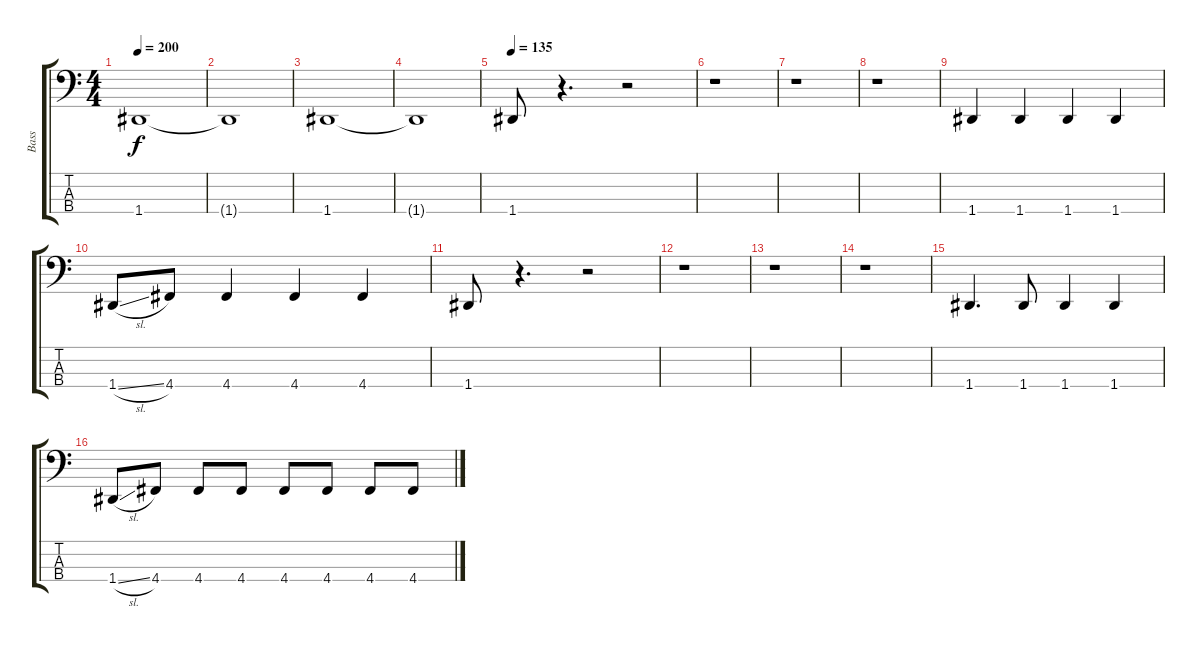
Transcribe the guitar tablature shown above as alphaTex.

\track ("Bass" "Bass") {instrument electricbasspick}
\staff {score tabs}
\tuning (G2 D2 A1 D1) {hide}
\ts (4 4)
\tempo 200
\clef f4
\ks c
1.4.1{dy f} |
1.4{t}.1 |
1.4.1 |
1.4{t}.1 |
\tempo 135
1.4.8 r.4{d} r.2 |
r.1 |
r.1 |
r.1 |
1.4.4 1.4.4 1.4.4 1.4.4 |
1.4{sl}.8 4.4.8 4.4.4 4.4.4 4.4.4 |
1.4.8 r.4{d} r.2 |
r.1 |
r.1 |
r.1 |
1.4.4{d} 1.4.8 1.4.4 1.4.4 |
1.4{sl}.8 4.4.8 4.4.8 4.4.8 4.4.8 4.4.8 4.4.8 4.4.8
